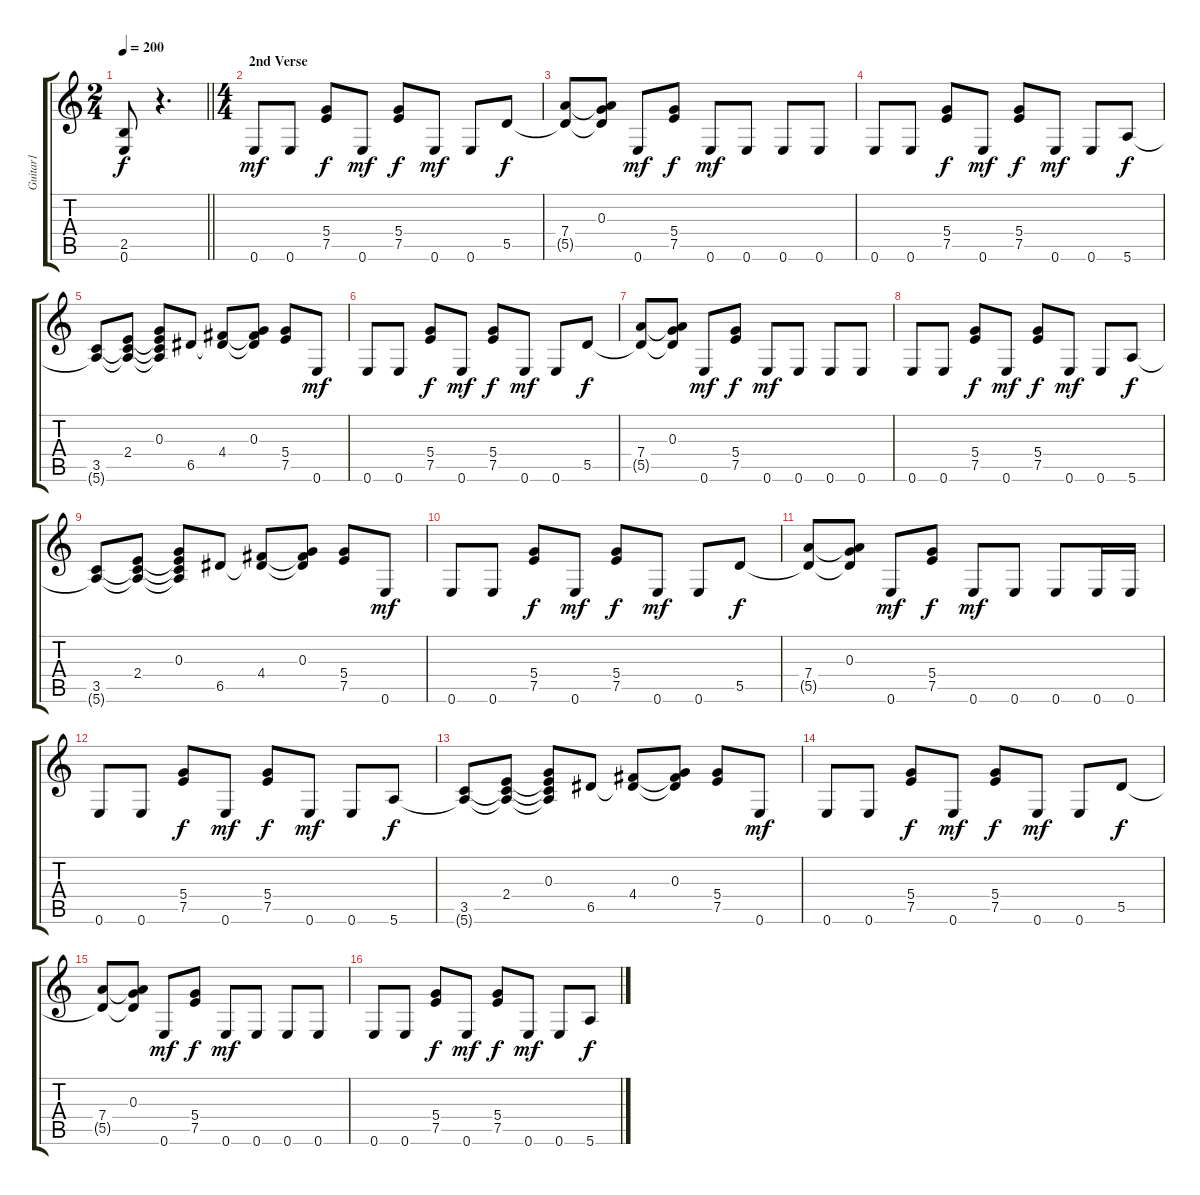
\track ("Guitar1" "Guitar1") {instrument distortionguitar}
\staff {score tabs}
\tuning (E4 B3 G3 D3 A2 E2) {hide}
\ts (2 4)
\tempo 200
\clef g2
\barLineRight lightlight
\ks c
(2.5 0.6).8{dy f} r.4{d} |
\ts (4 4)
\section ("" "2nd Verse")
0.6.8{dy mf} 0.6.8 (5.4 7.5).8{dy f} 0.6.8{dy mf} (5.4 7.5).8{dy f} 0.6.8{dy mf} 0.6.8 5.5.8{dy f} |
(7.4 5.5{t}).8 (0.3 7.4{t} 5.5{t}).8 0.6.8{dy mf} (5.4 7.5).8{dy f} 0.6.8{dy mf} 0.6.8 0.6.8 0.6.8 |
0.6.8 0.6.8 (5.4 7.5).8{dy f} 0.6.8{dy mf} (5.4 7.5).8{dy f} 0.6.8{dy mf} 0.6.8 5.6.8{dy f} |
(3.5 5.6{t}).8 (2.4 3.5{t} 5.6{t}).8 (0.3 2.4{t} 3.5{t} 5.6{t}).8 6.5.8 (4.4 6.5{t}).8 (0.3 4.4{t} 6.5{t}).8 (5.4 7.5).8 0.6.8{dy mf} |
0.6.8 0.6.8 (5.4 7.5).8{dy f} 0.6.8{dy mf} (5.4 7.5).8{dy f} 0.6.8{dy mf} 0.6.8 5.5.8{dy f} |
(7.4 5.5{t}).8 (0.3 7.4{t} 5.5{t}).8 0.6.8{dy mf} (5.4 7.5).8{dy f} 0.6.8{dy mf} 0.6.8 0.6.8 0.6.8 |
0.6.8 0.6.8 (5.4 7.5).8{dy f} 0.6.8{dy mf} (5.4 7.5).8{dy f} 0.6.8{dy mf} 0.6.8 5.6.8{dy f} |
(3.5 5.6{t}).8 (2.4 3.5{t} 5.6{t}).8 (0.3 2.4{t} 3.5{t} 5.6{t}).8 6.5.8 (4.4 6.5{t}).8 (0.3 4.4{t} 6.5{t}).8 (5.4 7.5).8 0.6.8{dy mf} |
0.6.8 0.6.8 (5.4 7.5).8{dy f} 0.6.8{dy mf} (5.4 7.5).8{dy f} 0.6.8{dy mf} 0.6.8 5.5.8{dy f} |
(7.4 5.5{t}).8 (0.3 7.4{t} 5.5{t}).8 0.6.8{dy mf} (5.4 7.5).8{dy f} 0.6.8{dy mf} 0.6.8 0.6.8 0.6.16 0.6.16 |
0.6.8 0.6.8 (5.4 7.5).8{dy f} 0.6.8{dy mf} (5.4 7.5).8{dy f} 0.6.8{dy mf} 0.6.8 5.6.8{dy f} |
(3.5 5.6{t}).8 (2.4 3.5{t} 5.6{t}).8 (0.3 2.4{t} 3.5{t} 5.6{t}).8 6.5.8 (4.4 6.5{t}).8 (0.3 4.4{t} 6.5{t}).8 (5.4 7.5).8 0.6.8{dy mf} |
0.6.8 0.6.8 (5.4 7.5).8{dy f} 0.6.8{dy mf} (5.4 7.5).8{dy f} 0.6.8{dy mf} 0.6.8 5.5.8{dy f} |
(7.4 5.5{t}).8 (0.3 7.4{t} 5.5{t}).8 0.6.8{dy mf} (5.4 7.5).8{dy f} 0.6.8{dy mf} 0.6.8 0.6.8 0.6.8 |
0.6.8 0.6.8 (5.4 7.5).8{dy f} 0.6.8{dy mf} (5.4 7.5).8{dy f} 0.6.8{dy mf} 0.6.8 5.6.8{dy f}
